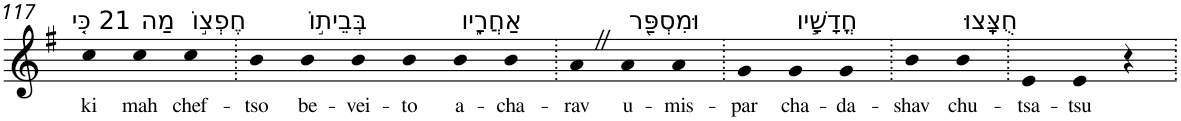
**kern	**text
*part1	*part1
*staff1	*staff1
*I"Piano	*
*I'Pno	*
!!LO:PB:g=z
*clefG2	*
*k[f#]	*
*G:	*
=117	=117
!LO:TX:a:t=21 כִּ֤י	!
!	!LO:LY:b
4cc	ki
!LO:TX:a:t=מַה	!
!	!LO:LY:b
4cc	mah
!LO:TX:a:t=חֶפְצ֣וֹ	!
!	!LO:LY:b
4cc	chef-
=118.	=118.
!	!LO:LY:b
4b	-tso
!LO:TX:a:t=בְּבֵית֣וֹ	!
!	!LO:LY:b
4b	be-
!	!LO:LY:b
4b	-vei-
!	!LO:LY:b
4b	-to
!LO:TX:a:t=אַחֲרָ֑יו	!
!	!LO:LY:b
4b	a-
!	!LO:LY:b
4b	-cha-
=119.	=119.
!	!LO:LY:b
4aZ	-rav
!LO:TX:a:t=וּמִסְפַּ֖ר	!
!	!LO:LY:b
4a	u-
!	!LO:LY:b
4a	-mis-
=120.	=120.
!	!LO:LY:b
4g	-par
!LO:TX:a:t=חֳדָשָׁ֣יו	!
!	!LO:LY:b
4g	cha-
!	!LO:LY:b
4g	-da-
=121.	=121.
!	!LO:LY:b
4b	-shav
!LO:TX:a:t=חֻצָּֽצוּ	!
!	!LO:LY:b
4b	chu-
=122.	=122.
!	!LO:LY:b
4e	-tsa-
!	!LO:LY:b
4e	-tsu
4r	.
=.	=.
*-	*-
